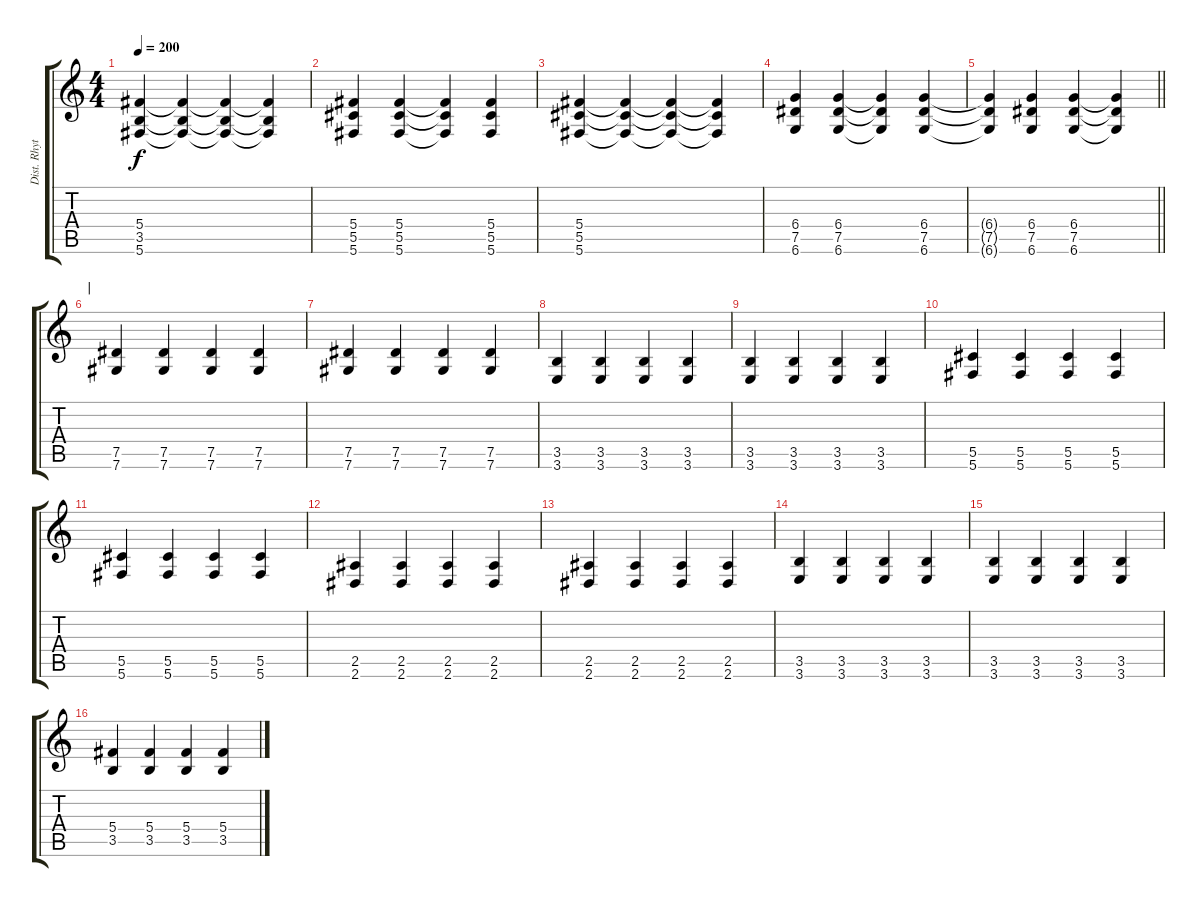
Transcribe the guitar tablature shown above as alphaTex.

\track ("Dist. Rhytm Guitar [L]" "Dist. Rhyt") {instrument distortionguitar}
\staff {score tabs}
\tuning (Eb4 Bb3 Gb3 Db3 Ab2 Db2) {hide}
\ts (4 4)
\tempo 200
\clef g2
\ks c
(5.4 3.5 5.6).4{dy f} (5.4{t} 3.5{t} 5.6{t}).4 (5.4{t} 3.5{t} 5.6{t}).4 (5.4{t} 3.5{t} 5.6{t}).4 |
(5.4 5.5 5.6).4 (5.4 5.5 5.6).4 (5.4{t} 5.5{t} 5.6{t}).4 (5.4 5.5 5.6).4 |
(5.4 5.5 5.6).4 (5.4{t} 5.5{t} 5.6{t}).4 (5.4{t} 5.5{t} 5.6{t}).4 (5.4{t} 5.5{t} 5.6{t}).4 |
(6.4 7.5 6.6).4 (6.4 7.5 6.6).4 (6.4{t} 7.5{t} 6.6{t}).4 (6.4 7.5 6.6).4 |
\barLineRight lightlight
(6.4{t} 7.5{t} 6.6{t}).4 (6.4 7.5 6.6).4 (6.4 7.5 6.6).4 (6.4{t} 7.5{t} 6.6{t}).4 |
\section ("" "|")
(7.5 7.6).4 (7.5 7.6).4 (7.5 7.6).4 (7.5 7.6).4 |
(7.5 7.6).4 (7.5 7.6).4 (7.5 7.6).4 (7.5 7.6).4 |
(3.5 3.6).4 (3.5 3.6).4 (3.5 3.6).4 (3.5 3.6).4 |
(3.5 3.6).4 (3.5 3.6).4 (3.5 3.6).4 (3.5 3.6).4 |
(5.5 5.6).4 (5.5 5.6).4 (5.5 5.6).4 (5.5 5.6).4 |
(5.5 5.6).4 (5.5 5.6).4 (5.5 5.6).4 (5.5 5.6).4 |
(2.5 2.6).4 (2.5 2.6).4 (2.5 2.6).4 (2.5 2.6).4 |
(2.5 2.6).4 (2.5 2.6).4 (2.5 2.6).4 (2.5 2.6).4 |
(3.5 3.6).4 (3.5 3.6).4 (3.5 3.6).4 (3.5 3.6).4 |
(3.5 3.6).4 (3.5 3.6).4 (3.5 3.6).4 (3.5 3.6).4 |
(5.4 3.5).4 (5.4 3.5).4 (5.4 3.5).4 (5.4 3.5).4
